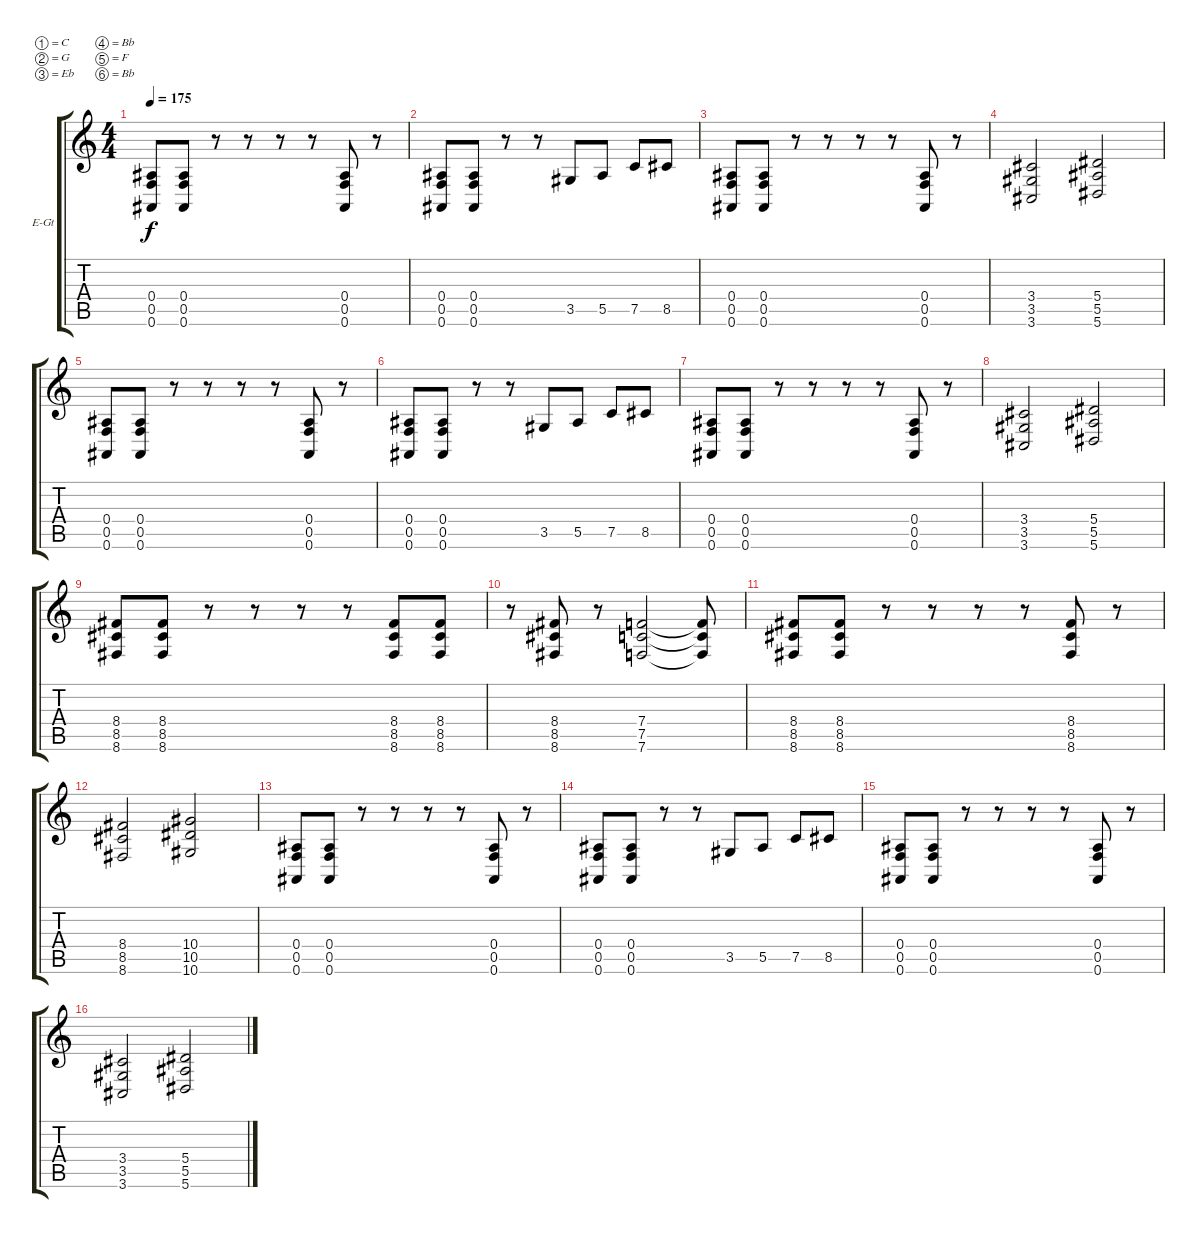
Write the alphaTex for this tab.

\bracketExtendMode groupsimilarinstruments
\firstSystemTrackNameOrientation horizontal
\otherSystemsTrackNameOrientation horizontal
\track ("Piste 1" "E-Gt") {instrument distortionguitar}
\staff {score tabs}
\tuning (C4 G3 Eb3 Bb2 F2 Bb1)
\ts (4 4)
\tempo 175
\clef g2
\ks c
(0.4 0.5 0.6).8{dy f instrument distortionguitar} (0.4 0.5 0.6).8 r.8 r.8 r.8 r.8 (0.4 0.5 0.6).8 r.8 |
(0.4 0.5 0.6).8 (0.4 0.5 0.6).8 r.8 r.8 3.5.8 5.5.8 7.5.8 8.5.8 |
(0.4 0.5 0.6).8 (0.4 0.5 0.6).8 r.8 r.8 r.8 r.8 (0.4 0.5 0.6).8 r.8 |
(3.4 3.5 3.6).2 (5.4 5.5 5.6).2 |
(0.4 0.5 0.6).8 (0.4 0.5 0.6).8 r.8 r.8 r.8 r.8 (0.4 0.5 0.6).8 r.8 |
(0.4 0.5 0.6).8 (0.4 0.5 0.6).8 r.8 r.8 3.5.8 5.5.8 7.5.8 8.5.8 |
(0.4 0.5 0.6).8 (0.4 0.5 0.6).8 r.8 r.8 r.8 r.8 (0.4 0.5 0.6).8 r.8 |
(3.4 3.5 3.6).2 (5.4 5.5 5.6).2 |
(8.4 8.5 8.6).8 (8.4 8.5 8.6).8 r.8 r.8 r.8 r.8 (8.4 8.5 8.6).8 (8.4 8.5 8.6).8 |
r.8 (8.4 8.5 8.6).8 r.8 (7.4 7.5 7.6).2 (7.4{t} 7.5{t} 7.6{t}).8 |
(8.4 8.5 8.6).8 (8.4 8.5 8.6).8 r.8 r.8 r.8 r.8 (8.4 8.5 8.6).8 r.8 |
(8.4 8.5 8.6).2 (10.4 10.5 10.6).2 |
(0.4 0.5 0.6).8 (0.4 0.5 0.6).8 r.8 r.8 r.8 r.8 (0.4 0.5 0.6).8 r.8 |
(0.4 0.5 0.6).8 (0.4 0.5 0.6).8 r.8 r.8 3.5.8 5.5.8 7.5.8 8.5.8 |
(0.4 0.5 0.6).8 (0.4 0.5 0.6).8 r.8 r.8 r.8 r.8 (0.4 0.5 0.6).8 r.8 |
(3.4 3.5 3.6).2 (5.4 5.5 5.6).2
